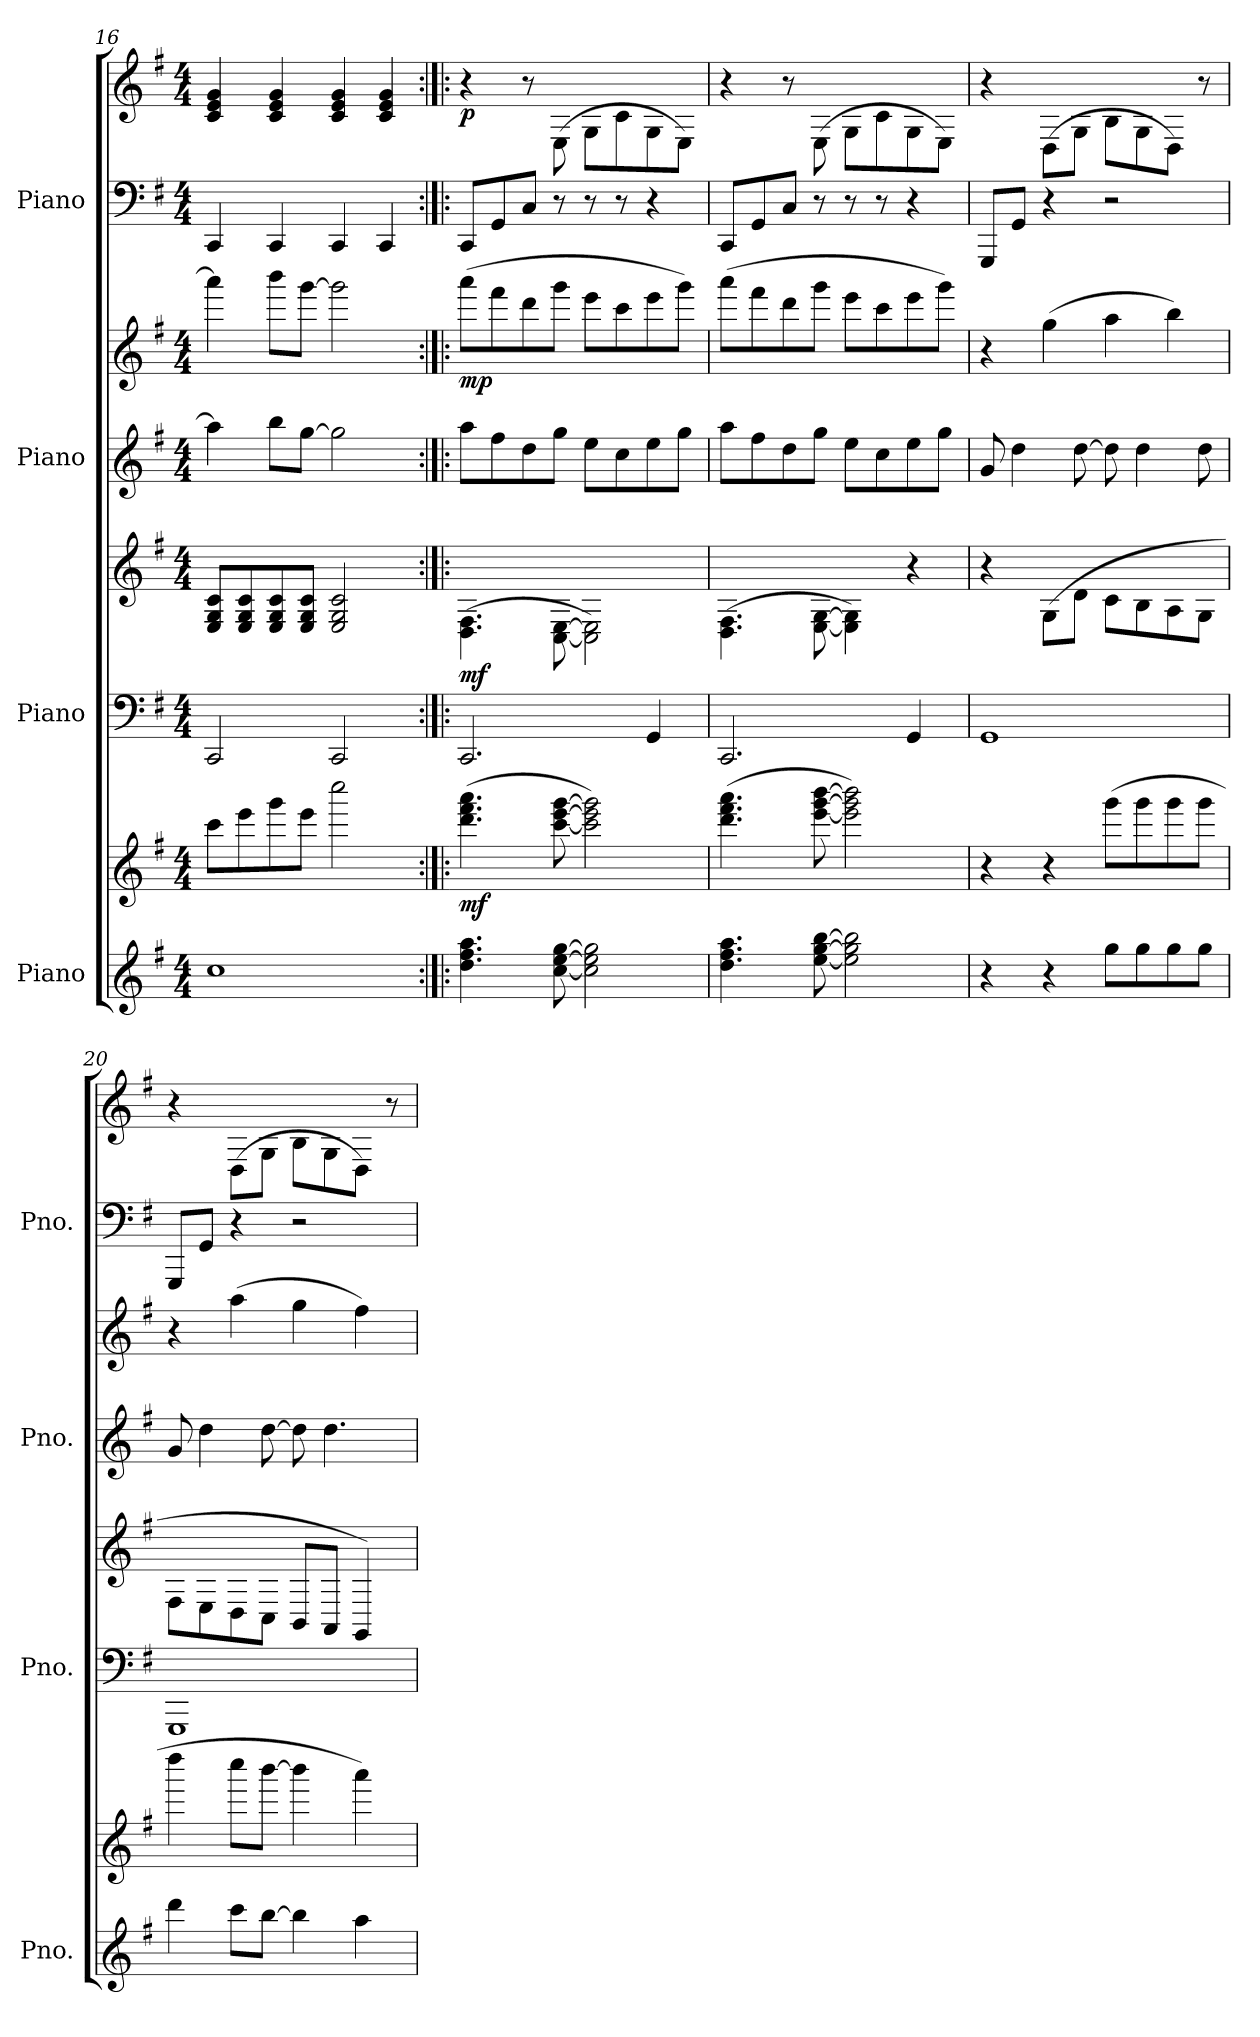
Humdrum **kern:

**kern	**kern	**dynam	**kern	**kern	**dynam	**kern	**kern	**dynam	**kern	**kern	**dynam
*part4	*part4	*part4	*part3	*part3	*part3	*part2	*part2	*part2	*part1	*part1	*part1
*staff8	*staff7	*staff7/8	*staff6	*staff5	*staff5/6	*staff4	*staff3	*staff3/4	*staff2	*staff1	*staff1/2
*I"Piano	*	*	*I"Piano	*	*	*I"Piano	*	*	*I"Piano	*	*
*I'Pno.	*	*	*I'Pno.	*	*	*I'Pno.	*	*	*I'Pno.	*	*
*clefG2	*clefG2	*	*clefF4	*clefG2	*	*clefG2	*clefG2	*	*clefF4	*clefG2	*
*k[f#]	*k[f#]	*	*k[f#]	*k[f#]	*	*k[f#]	*k[f#]	*	*k[f#]	*k[f#]	*
*M4/4	*M4/4	*	*M4/4	*M4/4	*	*M4/4	*M4/4	*	*M4/4	*M4/4	*
=16	=16	=16	=16	=16	=16	=16	=16	=16	=16	=16	=16
1cc	8ccc\L	.	2CC/	8E/ 8G/ 8c/L	.	4aa\]	4aaa\]	.	4CC/	4c/ 4e/ 4g/	.
.	8eee\	.	.	8E/ 8G/ 8c/	.	.	.	.	.	.	.
.	8ggg\	.	.	8E/ 8G/ 8c/	.	8bb\L	8bbb\L	.	4CC/	4c/ 4e/ 4g/	.
.	8eee\J	.	.	8E/ 8G/ 8c/J	.	[8gg\J	[8ggg\J	.	.	.	.
.	2cccc\	.	2CC/	2E/ 2G/ 2c/	.	2gg\]	2ggg\]	.	4CC/	4c/ 4e/ 4g/	.
.	.	.	.	.	.	.	.	.	4CC/	4c/ 4e/ 4g/	.
=17:|!|:	=17:|!|:	=17:|!|:	=17:|!|:	=17:|!|:	=17:|!|:	=17:|!|:	=17:|!|:	=17:|!|:	=17:|!|:	=17:|!|:	=17:|!|:
!	!	!LO:DY:b	!	!	!LO:DY:b	!	!	!LO:DY:b	!	!	!LO:DY:b
4.dd\ 4.ff#\ 4.aa\	(>4.ddd\ 4.fff#\ 4.aaa\	mf	2.CC/	(>4.D\ 4.F#\	mf	8aa\L	(>8aaa\L	mp	8CC/L	4r	p
.	.	.	.	.	.	8ff#\	8fff#\	.	8GG/	.	.
.	.	.	.	.	.	8dd\	8ddd\	.	8C/J	8r	.
[8cc\ [8ee\ [8gg\	[8ccc\ [8eee\ [8ggg\	.	.	[8C\ [8E\	.	8gg\J	8ggg\J	.	8r	(>8E\	.
2cc\] 2ee\] 2gg\]	2ccc\] 2eee\] 2ggg\])	.	.	2C\] 2E\])	.	8ee\L	8eee\L	.	8r	8G\L	.
.	.	.	.	.	.	8cc\	8ccc\	.	8r	8c\	.
.	.	.	4GG/	.	.	8ee\	8eee\	.	4r	8G\	.
.	.	.	.	.	.	8gg\J	8ggg\J)	.	.	8E\J)	.
=18	=18	=18	=18	=18	=18	=18	=18	=18	=18	=18	=18
4.dd\ 4.ff#\ 4.aa\	(>4.ddd\ 4.fff#\ 4.aaa\	.	2.CC/	(>4.D\ 4.F#\	.	8aa\L	(>8aaa\L	.	8CC/L	4r	.
.	.	.	.	.	.	8ff#\	8fff#\	.	8GG/	.	.
.	.	.	.	.	.	8dd\	8ddd\	.	8C/J	8r	.
[8ee\ [8gg\ [8bb\	[8eee\ [8ggg\ [8bbb\	.	.	[8E\ [8G\	.	8gg\J	8ggg\J	.	8r	(>8E\	.
2ee\] 2gg\] 2bb\]	2eee\] 2ggg\] 2bbb\])	.	.	4E\] 4G\])	.	8ee\L	8eee\L	.	8r	8G\L	.
.	.	.	.	.	.	8cc\	8ccc\	.	8r	8c\	.
.	.	.	4GG/	4r	.	8ee\	8eee\	.	4r	8G\	.
.	.	.	.	.	.	8gg\J	8ggg\J)	.	.	8E\J)	.
!!LO:PB:g=z
=19	=19	=19	=19	=19	=19	=19	=19	=19	=19	=19	=19
4r	4r	.	1GG	4r	.	8g/	4r	.	8GGG/L	4r	.
.	.	.	.	.	.	4dd\	.	.	8GG/J	.	.
4r	4r	.	.	(>8G\L	.	.	(>4gg\	.	4r	(>8D\L	.
.	.	.	.	8d\J	.	[8dd\	.	.	.	8G\J	.
8gg\L	(>8ggg\L	.	.	8c\L	.	8dd\]	4aa\	.	2r	8B\L	.
8gg\	8ggg\	.	.	8B\	.	4dd\	.	.	.	8G\	.
8gg\	8ggg\	.	.	8A\	.	.	4bb\)	.	.	8D\J)	.
8gg\J	8ggg\J	.	.	8G\J	.	8dd\	.	.	.	8r	.
=20	=20	=20	=20	=20	=20	=20	=20	=20	=20	=20	=20
4ddd\	4dddd\	.	1GGG	8F#\L	.	8g/	4r	.	8GGG/L	4r	.
.	.	.	.	8E\	.	4dd\	.	.	8GG/J	.	.
8ccc\L	8cccc\L	.	.	8D\	.	.	(>4aa\	.	4r	(>8D\L	.
[8bb\J	[8bbb\J	.	.	8C\J	.	[8dd\	.	.	.	8G\J	.
4bb\]	4bbb\]	.	.	8BB/L	.	8dd\]	4gg\	.	2r	8B\L	.
.	.	.	.	8AA/J	.	4.dd\	.	.	.	8G\	.
4aa\	4aaa\)	.	.	4GG/)	.	.	4ff#\)	.	.	8D\J)	.
.	.	.	.	.	.	.	.	.	.	8r	.
=	=	=	=	=	=	=	=	=	=	=	=
*-	*-	*-	*-	*-	*-	*-	*-	*-	*-	*-	*-
